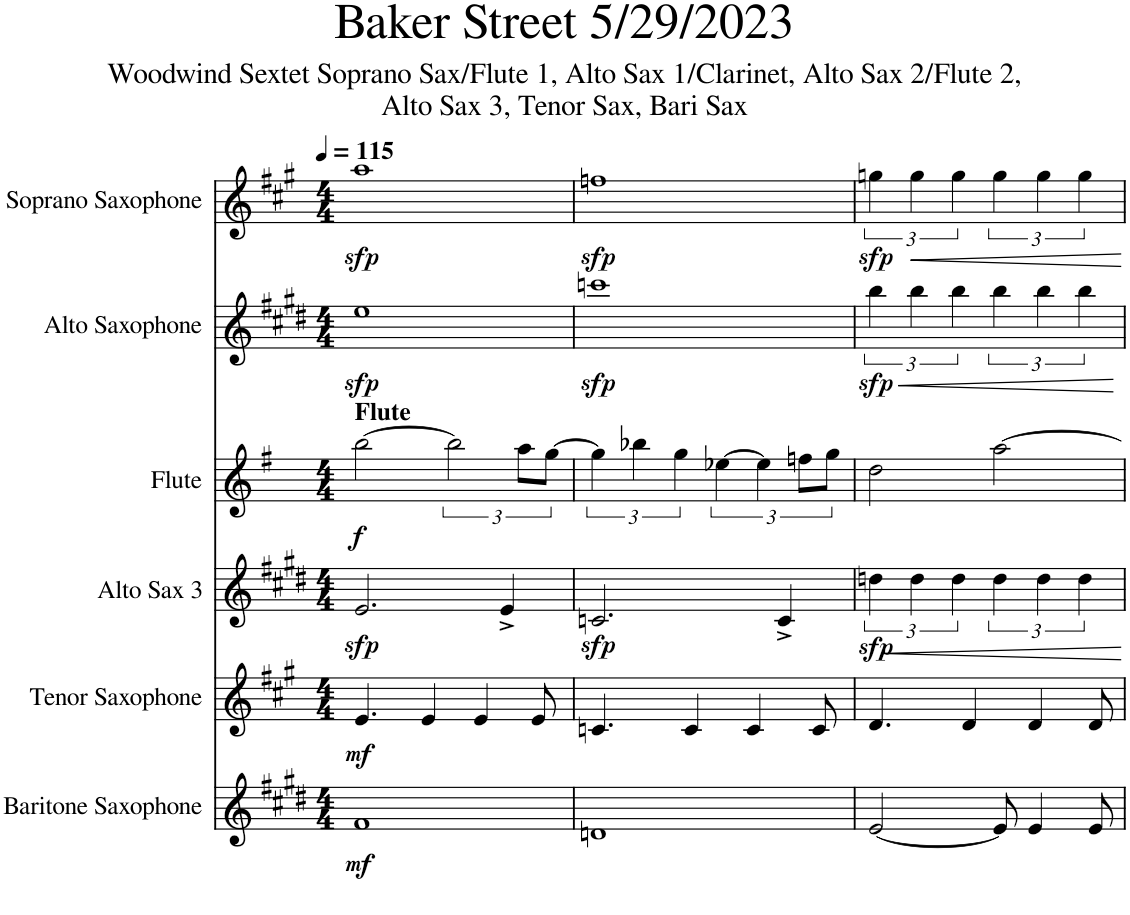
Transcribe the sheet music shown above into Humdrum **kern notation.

**kern	**dynam	**kern	**dynam	**kern	**dynam	**kern	**dynam	**kern	**dynam	**kern	**dynam
*part6	*part6	*part5	*part5	*part4	*part4	*part3	*part3	*part2	*part2	*part1	*part1
*staff6	*staff6	*staff5	*staff5	*staff4	*staff4	*staff3	*staff3	*staff2	*staff2	*staff1	*staff1
*I"Baritone Saxophone	*	*I"Tenor Saxophone	*	*I"Alto Sax 3	*	*I"Alto Sax 2	*	*I"Alto Saxophone	*	*I"Soprano Saxophone	*
*I'Bar. Sax.	*	*I'T. Sax.	*	*I'Alto 3	*	*I'Alto 2	*	*I'A. Sax.	*	*I'S. Sax.	*
*clefG2	*	*clefG2	*	*clefG2	*	*clefG2	*	*clefG2	*	*clefG2	*
*Trd12c21	*	*Trd8c14	*	*Trd5c9	*	*Trd5c9	*	*Trd5c9	*	*Trd1c2	*
*k[f#c#g#d#]	*	*k[f#c#g#]	*	*k[f#c#g#d#]	*	*k[f#]	*	*k[f#c#g#d#]	*	*k[f#c#g#]	*
*M4/4	*	*M4/4	*	*M4/4	*	*M4/4	*	*M4/4	*	*M4/4	*
*MM115	*	*MM115	*	*MM115	*	*MM115	*	*MM115	*	*MM115	*
=1	=1	=1	=1	=1	=1	=1	=1	=1	=1	=1	=1
!	!	!	!	!	!	!LO:TX:a:B:t=Flute	!	!	!	!	!
!	!LO:DY:b	!	!LO:DY:b	!	!LO:DY:b	!	!LO:DY:b	!	!LO:DY:b	!	!LO:DY:b
1f#	mf	4.e/	mf	2.e/	sfp	[2bb\	f	1ee	sfp	1aa	sfp
.	.	4e/	.	.	.	.	.	.	.	.	.
.	.	.	.	.	.	3bb\]	.	.	.	.	.
.	.	4e/	.	.	.	.	.	.	.	.	.
.	.	.	.	4e^/	.	.	.	.	.	.	.
.	.	.	.	.	.	12aa\L	.	.	.	.	.
.	.	8e/	.	.	.	.	.	.	.	.	.
.	.	.	.	.	.	[12gg\J	.	.	.	.	.
=2	=2	=2	=2	=2	=2	=2	=2	=2	=2	=2	=2
!	!	!	!	!	!LO:DY:b	!	!	!	!LO:DY:b	!	!LO:DY:b
1dn	.	4.cn/	.	2.cn/	sfp	6gg\]	.	1cccn	sfp	1ffn	sfp
.	.	.	.	.	.	6bb-X\	.	.	.	.	.
.	.	.	.	.	.	6gg\	.	.	.	.	.
.	.	4c/	.	.	.	.	.	.	.	.	.
.	.	.	.	.	.	[6ee-X\	.	.	.	.	.
.	.	4c/	.	.	.	.	.	.	.	.	.
.	.	.	.	.	.	6ee-\]	.	.	.	.	.
.	.	.	.	4c^/	.	.	.	.	.	.	.
.	.	.	.	.	.	12ffn\L	.	.	.	.	.
.	.	8c/	.	.	.	.	.	.	.	.	.
.	.	.	.	.	.	12gg\J	.	.	.	.	.
=3	=3	=3	=3	=3	=3	=3	=3	=3	=3	=3	=3
!	!	!	!	!	!LO:DY:b	!	!	!	!LO:HP:b	!	!
!	!	!	!	!	!	!	!	!	!LO:DY:n=1:b	!	!LO:DY:b
[2e/	.	4.d/	.	6ddn\	sfp	2dd\	.	6bb\	< sfp	6ggn\	sfp
.	.	.	.	6dd\	.	.	.	6bb\	.	6gg\	.
.	.	.	.	6dd\	.	.	.	6bb\	.	6gg\	.
.	.	4d/	.	.	.	.	.	.	.	.	.
8e/]	.	.	.	6dd\	.	[2aa\	.	6bb\	.	6gg\	.
4e/	.	4d/	.	.	.	.	.	.	.	.	.
.	.	.	.	6dd\	.	.	.	6bb\	.	6gg\	.
.	.	.	.	6dd\	.	.	.	6bb\	.	6gg\	.
8e/	.	8d/	.	.	.	.	.	.	.	.	.
.	.	.	.	.	.	.	.	.	[	.	.
=	=	=	=	=	=	=	=	=	=	=	=
*-	*-	*-	*-	*-	*-	*-	*-	*-	*-	*-	*-
